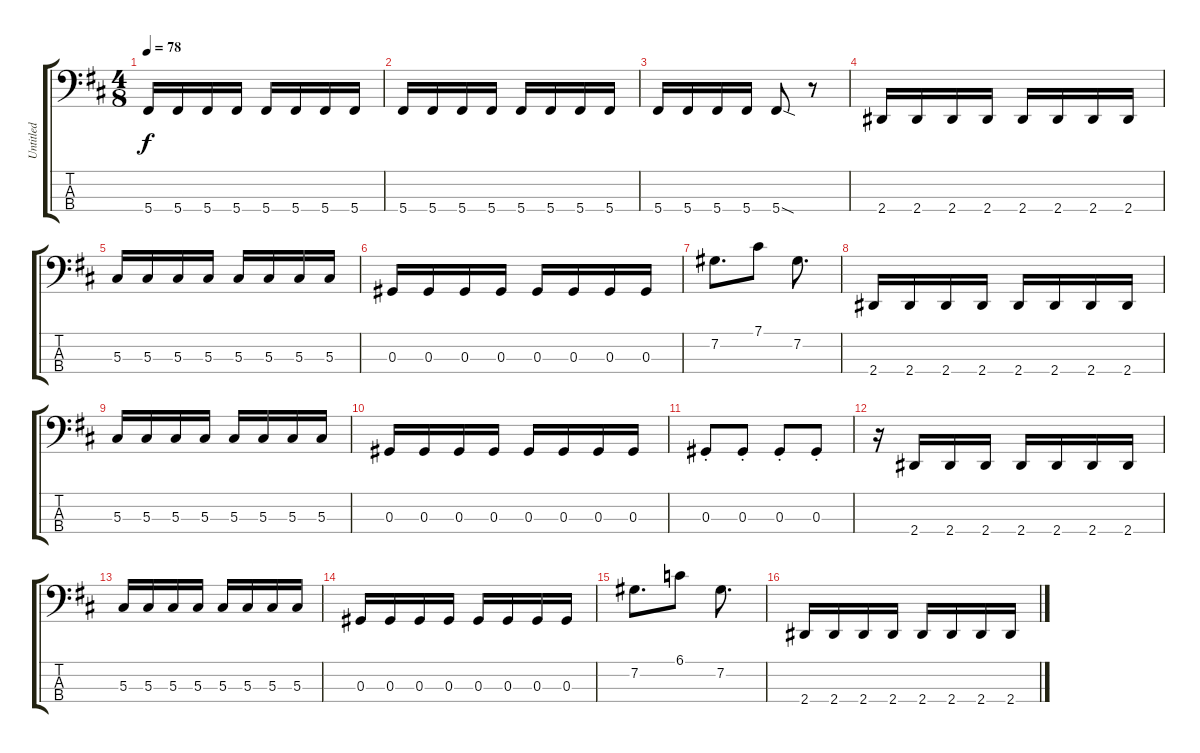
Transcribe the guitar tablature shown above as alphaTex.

\track ("Untitled" "Untitled") {instrument electricbasspick}
\staff {score tabs}
\tuning (Gb2 Db2 Ab1 Db1) {hide}
\ts (4 8)
\tempo 78
\clef f4
\ks d
5.4.16{dy f} 5.4.16 5.4.16 5.4.16 5.4.16 5.4.16 5.4.16 5.4.16 |
5.4.16 5.4.16 5.4.16 5.4.16 5.4.16 5.4.16 5.4.16 5.4.16 |
5.4.16 5.4.16 5.4.16 5.4.16 5.4{sod}.8 r.8 |
2.4.16 2.4.16 2.4.16 2.4.16 2.4.16 2.4.16 2.4.16 2.4.16 |
5.3.16 5.3.16 5.3.16 5.3.16 5.3.16 5.3.16 5.3.16 5.3.16 |
0.3.16 0.3.16 0.3.16 0.3.16 0.3.16 0.3.16 0.3.16 0.3.16 |
7.2.8{d} 7.1.8 7.2.8{d} |
2.4.16 2.4.16 2.4.16 2.4.16 2.4.16 2.4.16 2.4.16 2.4.16 |
5.3.16 5.3.16 5.3.16 5.3.16 5.3.16 5.3.16 5.3.16 5.3.16 |
0.3.16 0.3.16 0.3.16 0.3.16 0.3.16 0.3.16 0.3.16 0.3.16 |
0.3{st}.8 0.3{st}.8 0.3{st}.8 0.3{st}.8 |
r.16 2.4.16 2.4.16 2.4.16 2.4.16 2.4.16 2.4.16 2.4.16 |
5.3.16 5.3.16 5.3.16 5.3.16 5.3.16 5.3.16 5.3.16 5.3.16 |
0.3.16 0.3.16 0.3.16 0.3.16 0.3.16 0.3.16 0.3.16 0.3.16 |
7.2.8{d} 6.1.8 7.2.8{d} |
2.4.16 2.4.16 2.4.16 2.4.16 2.4.16 2.4.16 2.4.16 2.4.16
